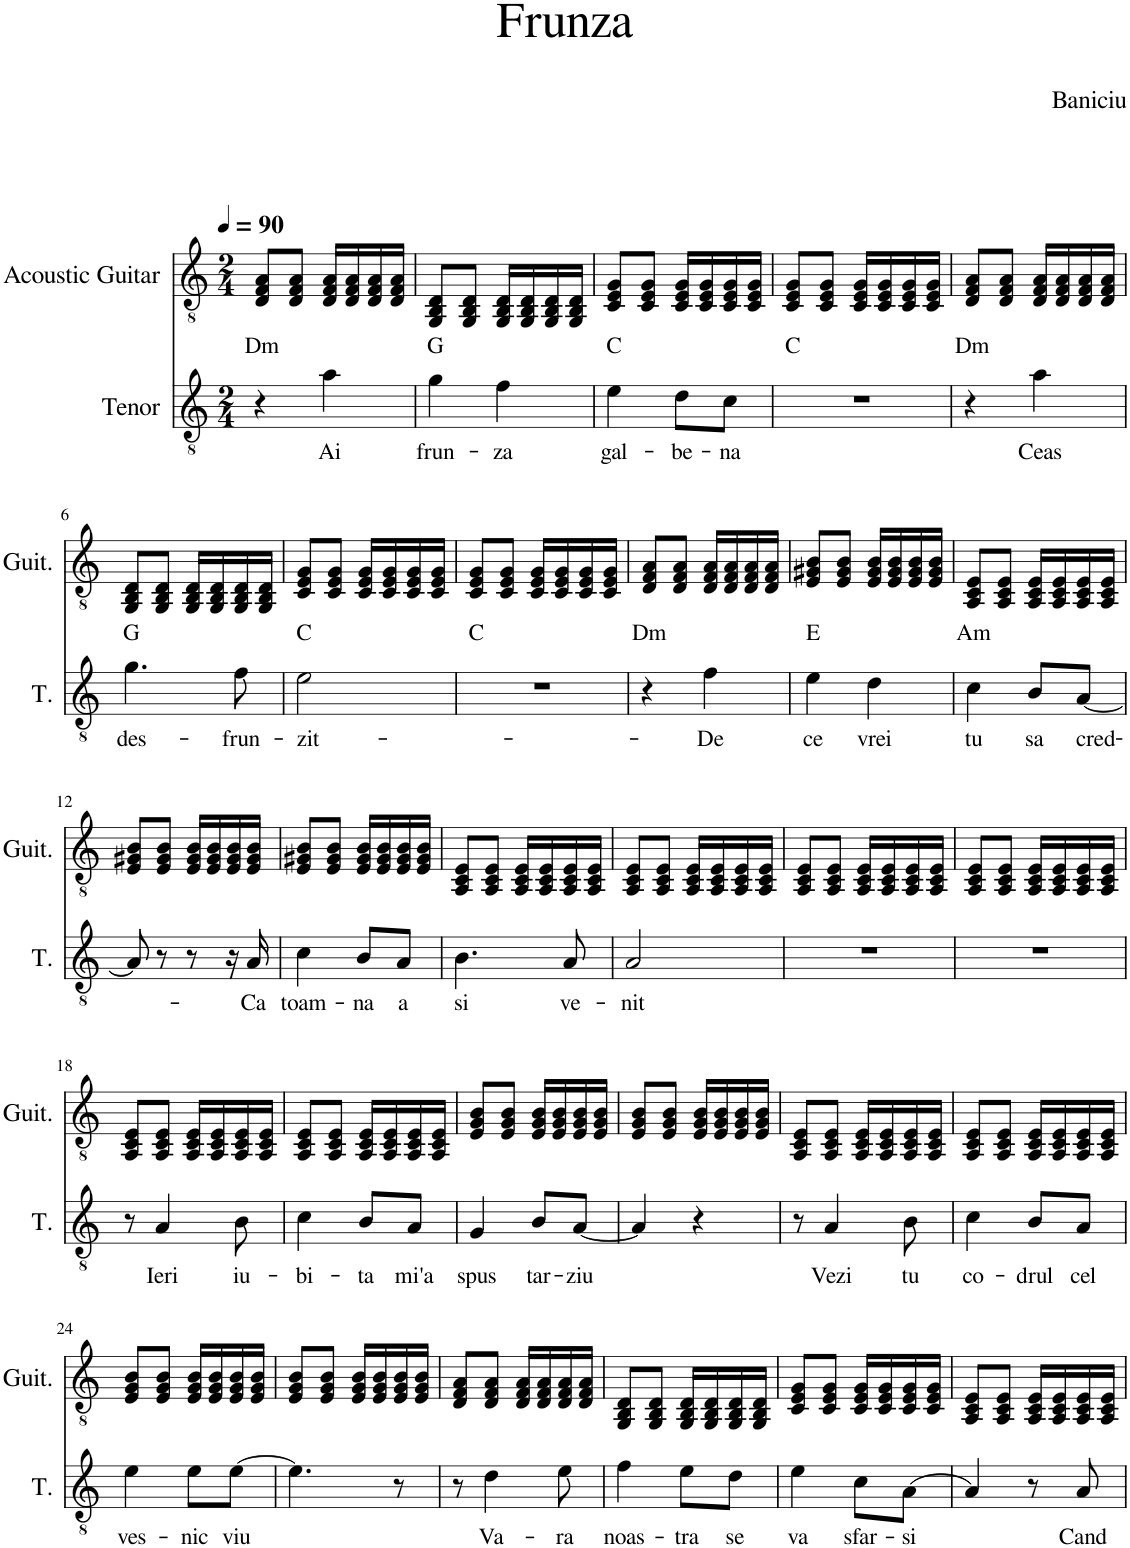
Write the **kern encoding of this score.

**kern	**text	**kern	**text
*part2	*part2	*part1	*part1
*staff2	*staff2	*staff1	*staff1
*I"Tenor	*	*I"Acoustic Guitar	*
*I'T.	*	*I'Guit.	*
*clefGv2	*	*clefGv2	*
*k[]	*	*k[]	*
*M2/4	*	*M2/4	*
*MM90	*	*MM90	*
=1	=1	=1	=1
!	!	!	!LO:LY:b
4r	.	8D/ 8F/ 8A/L	Dm
.	.	8D/ 8F/ 8A/J	.
!	!LO:LY:b	!	!
4a\	Ai	16D/ 16F/ 16A/LL	.
.	.	16D/ 16F/ 16A/	.
.	.	16D/ 16F/ 16A/	.
.	.	16D/ 16F/ 16A/JJ	.
=2	=2	=2	=2
!	!LO:LY:b	!	!LO:LY:b
4g\	frun-	8GG/ 8BB/ 8D/L	G
.	.	8GG/ 8BB/ 8D/J	.
!	!LO:LY:b	!	!
4f\	-za	16GG/ 16BB/ 16D/LL	.
.	.	16GG/ 16BB/ 16D/	.
.	.	16GG/ 16BB/ 16D/	.
.	.	16GG/ 16BB/ 16D/JJ	.
=3	=3	=3	=3
!	!LO:LY:b	!	!LO:LY:b
4e\	gal-	8C/ 8E/ 8G/L	C
.	.	8C/ 8E/ 8G/J	.
!	!LO:LY:b	!	!
8d\L	-be-	16C/ 16E/ 16G/LL	.
.	.	16C/ 16E/ 16G/	.
!	!LO:LY:b	!	!
8c\J	-na	16C/ 16E/ 16G/	.
.	.	16C/ 16E/ 16G/JJ	.
=4	=4	=4	=4
!	!	!	!LO:LY:b
2r	.	8C/ 8E/ 8G/L	C
.	.	8C/ 8E/ 8G/J	.
.	.	16C/ 16E/ 16G/LL	.
.	.	16C/ 16E/ 16G/	.
.	.	16C/ 16E/ 16G/	.
.	.	16C/ 16E/ 16G/JJ	.
=5	=5	=5	=5
!	!	!	!LO:LY:b
4r	.	8D/ 8F/ 8A/L	Dm
.	.	8D/ 8F/ 8A/J	.
!	!LO:LY:b	!	!
4a\	Ceas	16D/ 16F/ 16A/LL	.
.	.	16D/ 16F/ 16A/	.
.	.	16D/ 16F/ 16A/	.
.	.	16D/ 16F/ 16A/JJ	.
!!LO:LB:g=z
=6	=6	=6	=6
!	!LO:LY:b	!	!LO:LY:b
4.g\	des-	8GG/ 8BB/ 8D/L	G
.	.	8GG/ 8BB/ 8D/J	.
.	.	16GG/ 16BB/ 16D/LL	.
.	.	16GG/ 16BB/ 16D/	.
!	!LO:LY:b	!	!
8f\	-frun-	16GG/ 16BB/ 16D/	.
.	.	16GG/ 16BB/ 16D/JJ	.
=7	=7	=7	=7
!	!LO:LY:b	!	!LO:LY:b
2e\	-zit-	8C/ 8E/ 8G/L	C
.	.	8C/ 8E/ 8G/J	.
.	.	16C/ 16E/ 16G/LL	.
.	.	16C/ 16E/ 16G/	.
.	.	16C/ 16E/ 16G/	.
.	.	16C/ 16E/ 16G/JJ	.
=8	=8	=8	=8
!	!	!	!LO:LY:b
2r	.	8C/ 8E/ 8G/L	C
.	.	8C/ 8E/ 8G/J	.
.	.	16C/ 16E/ 16G/LL	.
.	.	16C/ 16E/ 16G/	.
.	.	16C/ 16E/ 16G/	.
.	.	16C/ 16E/ 16G/JJ	.
=9	=9	=9	=9
!	!	!	!LO:LY:b
4r	.	8D/ 8F/ 8A/L	Dm
.	.	8D/ 8F/ 8A/J	.
!	!LO:LY:b	!	!
4f\	De	16D/ 16F/ 16A/LL	.
.	.	16D/ 16F/ 16A/	.
.	.	16D/ 16F/ 16A/	.
.	.	16D/ 16F/ 16A/JJ	.
=10	=10	=10	=10
!	!LO:LY:b	!	!LO:LY:b
4e\	ce	8E/ 8G#X/ 8B/L	E
.	.	8E/ 8G#/ 8B/J	.
!	!LO:LY:b	!	!
4d\	vrei	16E/ 16G#/ 16B/LL	.
.	.	16E/ 16G#/ 16B/	.
.	.	16E/ 16G#/ 16B/	.
.	.	16E/ 16G#/ 16B/JJ	.
=11	=11	=11	=11
!	!LO:LY:b	!	!LO:LY:b
4c\	tu	8AA/ 8C/ 8E/L	Am
.	.	8AA/ 8C/ 8E/J	.
!	!LO:LY:b	!	!
8B/L	sa	16AA/ 16C/ 16E/LL	.
.	.	16AA/ 16C/ 16E/	.
!	!LO:LY:b	!	!
[8A/J	cred-	16AA/ 16C/ 16E/	.
.	.	16AA/ 16C/ 16E/JJ	.
!!LO:LB:g=z
=12	=12	=12	=12
8A/]	.	8E/ 8G#X/ 8B/L	.
8r	.	8E/ 8G#/ 8B/J	.
8r	.	16E/ 16G#/ 16B/LL	.
.	.	16E/ 16G#/ 16B/	.
16r	.	16E/ 16G#/ 16B/	.
!	!LO:LY:b	!	!
16A/	Ca	16E/ 16G#/ 16B/JJ	.
=13	=13	=13	=13
!	!LO:LY:b	!	!
4c\	toam-	8E/ 8G#X/ 8B/L	.
.	.	8E/ 8G#/ 8B/J	.
!	!LO:LY:b	!	!
8B/L	-na	16E/ 16G#/ 16B/LL	.
.	.	16E/ 16G#/ 16B/	.
!	!LO:LY:b	!	!
8A/J	a	16E/ 16G#/ 16B/	.
.	.	16E/ 16G#/ 16B/JJ	.
=14	=14	=14	=14
!	!LO:LY:b	!	!
4.B\	si	8AA/ 8C/ 8E/L	.
.	.	8AA/ 8C/ 8E/J	.
.	.	16AA/ 16C/ 16E/LL	.
.	.	16AA/ 16C/ 16E/	.
!	!LO:LY:b	!	!
8A/	ve-	16AA/ 16C/ 16E/	.
.	.	16AA/ 16C/ 16E/JJ	.
=15	=15	=15	=15
!	!LO:LY:b	!	!
2A/	-nit	8AA/ 8C/ 8E/L	.
.	.	8AA/ 8C/ 8E/J	.
.	.	16AA/ 16C/ 16E/LL	.
.	.	16AA/ 16C/ 16E/	.
.	.	16AA/ 16C/ 16E/	.
.	.	16AA/ 16C/ 16E/JJ	.
=16	=16	=16	=16
2r	.	8AA/ 8C/ 8E/L	.
.	.	8AA/ 8C/ 8E/J	.
.	.	16AA/ 16C/ 16E/LL	.
.	.	16AA/ 16C/ 16E/	.
.	.	16AA/ 16C/ 16E/	.
.	.	16AA/ 16C/ 16E/JJ	.
=17	=17	=17	=17
2r	.	8AA/ 8C/ 8E/L	.
.	.	8AA/ 8C/ 8E/J	.
.	.	16AA/ 16C/ 16E/LL	.
.	.	16AA/ 16C/ 16E/	.
.	.	16AA/ 16C/ 16E/	.
.	.	16AA/ 16C/ 16E/JJ	.
!!LO:LB:g=z
=18	=18	=18	=18
8r	.	8AA/ 8C/ 8E/L	.
!	!LO:LY:b	!	!
4A/	Ieri	8AA/ 8C/ 8E/J	.
.	.	16AA/ 16C/ 16E/LL	.
.	.	16AA/ 16C/ 16E/	.
!	!LO:LY:b	!	!
8B\	iu-	16AA/ 16C/ 16E/	.
.	.	16AA/ 16C/ 16E/JJ	.
=19	=19	=19	=19
!	!LO:LY:b	!	!
4c\	-bi-	8AA/ 8C/ 8E/L	.
.	.	8AA/ 8C/ 8E/J	.
!	!LO:LY:b	!	!
8B/L	-ta	16AA/ 16C/ 16E/LL	.
.	.	16AA/ 16C/ 16E/	.
!	!LO:LY:b	!	!
8A/J	mi'a	16AA/ 16C/ 16E/	.
.	.	16AA/ 16C/ 16E/JJ	.
=20	=20	=20	=20
!	!LO:LY:b	!	!
4G/	spus	8E/ 8G/ 8B/L	.
.	.	8E/ 8G/ 8B/J	.
!	!LO:LY:b	!	!
8B/L	tar-	16E/ 16G/ 16B/LL	.
.	.	16E/ 16G/ 16B/	.
!	!LO:LY:b	!	!
[8A/J	-ziu	16E/ 16G/ 16B/	.
.	.	16E/ 16G/ 16B/JJ	.
=21	=21	=21	=21
4A/]	.	8E/ 8G/ 8B/L	.
.	.	8E/ 8G/ 8B/J	.
4r	.	16E/ 16G/ 16B/LL	.
.	.	16E/ 16G/ 16B/	.
.	.	16E/ 16G/ 16B/	.
.	.	16E/ 16G/ 16B/JJ	.
=22	=22	=22	=22
8r	.	8AA/ 8C/ 8E/L	.
!	!LO:LY:b	!	!
4A/	Vezi	8AA/ 8C/ 8E/J	.
.	.	16AA/ 16C/ 16E/LL	.
.	.	16AA/ 16C/ 16E/	.
!	!LO:LY:b	!	!
8B\	tu	16AA/ 16C/ 16E/	.
.	.	16AA/ 16C/ 16E/JJ	.
=23	=23	=23	=23
!	!LO:LY:b	!	!
4c\	co-	8AA/ 8C/ 8E/L	.
.	.	8AA/ 8C/ 8E/J	.
!	!LO:LY:b	!	!
8B/L	-drul	16AA/ 16C/ 16E/LL	.
.	.	16AA/ 16C/ 16E/	.
!	!LO:LY:b	!	!
8A/J	cel	16AA/ 16C/ 16E/	.
.	.	16AA/ 16C/ 16E/JJ	.
!!LO:LB:g=z
=24	=24	=24	=24
!	!LO:LY:b	!	!
4e\	ves-	8E/ 8G/ 8B/L	.
.	.	8E/ 8G/ 8B/J	.
!	!LO:LY:b	!	!
8e\L	-nic	16E/ 16G/ 16B/LL	.
.	.	16E/ 16G/ 16B/	.
!	!LO:LY:b	!	!
[8e\J	viu	16E/ 16G/ 16B/	.
.	.	16E/ 16G/ 16B/JJ	.
=25	=25	=25	=25
4.e\]	.	8E/ 8G/ 8B/L	.
.	.	8E/ 8G/ 8B/J	.
.	.	16E/ 16G/ 16B/LL	.
.	.	16E/ 16G/ 16B/	.
8r	.	16E/ 16G/ 16B/	.
.	.	16E/ 16G/ 16B/JJ	.
=26	=26	=26	=26
8r	.	8D/ 8F/ 8A/L	.
!	!LO:LY:b	!	!
4d\	Va-	8D/ 8F/ 8A/J	.
.	.	16D/ 16F/ 16A/LL	.
.	.	16D/ 16F/ 16A/	.
!	!LO:LY:b	!	!
8e\	-ra	16D/ 16F/ 16A/	.
.	.	16D/ 16F/ 16A/JJ	.
=27	=27	=27	=27
!	!LO:LY:b	!	!
4f\	noas-	8GG/ 8BB/ 8D/L	.
.	.	8GG/ 8BB/ 8D/J	.
!	!LO:LY:b	!	!
8e\L	-tra	16GG/ 16BB/ 16D/LL	.
.	.	16GG/ 16BB/ 16D/	.
!	!LO:LY:b	!	!
8d\J	se	16GG/ 16BB/ 16D/	.
.	.	16GG/ 16BB/ 16D/JJ	.
=28	=28	=28	=28
!	!LO:LY:b	!	!
4e\	va	8C/ 8E/ 8G/L	.
.	.	8C/ 8E/ 8G/J	.
!	!LO:LY:b	!	!
8c\L	sfar-	16C/ 16E/ 16G/LL	.
.	.	16C/ 16E/ 16G/	.
!	!LO:LY:b	!	!
[8A\J	-si	16C/ 16E/ 16G/	.
.	.	16C/ 16E/ 16G/JJ	.
=29	=29	=29	=29
4A/]	.	8AA/ 8C/ 8E/L	.
.	.	8AA/ 8C/ 8E/J	.
8r	.	16AA/ 16C/ 16E/LL	.
.	.	16AA/ 16C/ 16E/	.
!	!LO:LY:b	!	!
8A/	Cand	16AA/ 16C/ 16E/	.
.	.	16AA/ 16C/ 16E/JJ	.
=	=	=	=
*-	*-	*-	*-
